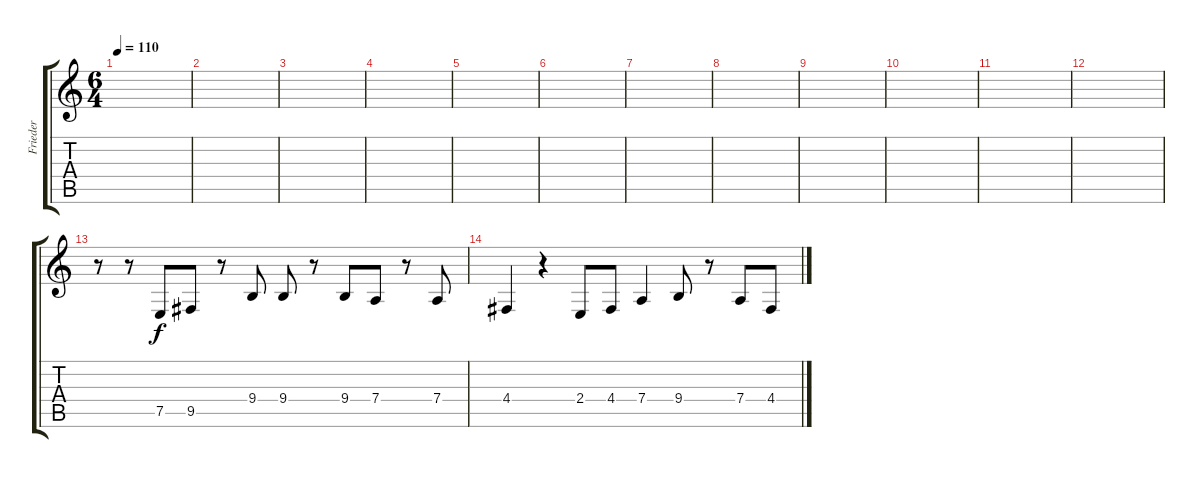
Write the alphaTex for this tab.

\track ("Frieder" "Frieder") {instrument honkytonkpiano}
\staff {score tabs}
\tuning (E4 B3 G3 D3 A2 E2) {hide}
\ts (6 4)
\tempo 110
\clef g2
\ks c
|
|
|
|
|
|
|
|
|
|
|
|
r.8 r.8 7.5.8 9.5.8 r.8 9.4.8 9.4.8 r.8 9.4.8 7.4.8 r.8 7.4.8 |
4.4.4 r.4 2.4.8{dy f} 4.4.8 7.4.4 9.4.8 r.8 7.4.8 4.4.8
